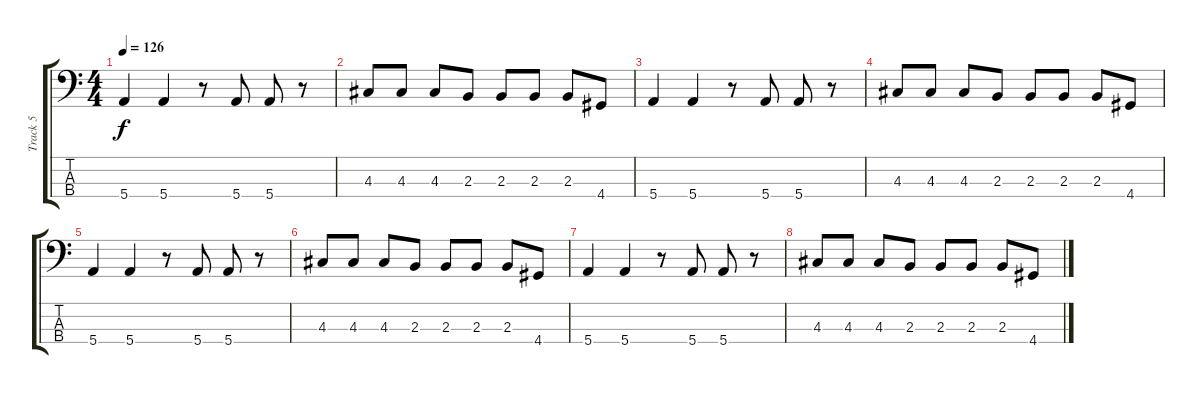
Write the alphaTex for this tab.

\track ("Track 5" "Track 5") {instrument slapbass2}
\staff {score tabs}
\tuning (G2 D2 A1 E1) {hide}
\ts (4 4)
\tempo 126
\clef f4
\ks c
5.4.4{dy f} 5.4.4 r.8 5.4.8 5.4.8 r.8 |
4.3.8 4.3.8 4.3.8 2.3.8 2.3.8 2.3.8 2.3.8 4.4.8 |
5.4.4 5.4.4 r.8 5.4.8 5.4.8 r.8 |
4.3.8 4.3.8 4.3.8 2.3.8 2.3.8 2.3.8 2.3.8 4.4.8 |
5.4.4 5.4.4 r.8 5.4.8 5.4.8 r.8 |
4.3.8 4.3.8 4.3.8 2.3.8 2.3.8 2.3.8 2.3.8 4.4.8 |
5.4.4 5.4.4 r.8 5.4.8 5.4.8 r.8 |
4.3.8 4.3.8 4.3.8 2.3.8 2.3.8 2.3.8 2.3.8 4.4.8
